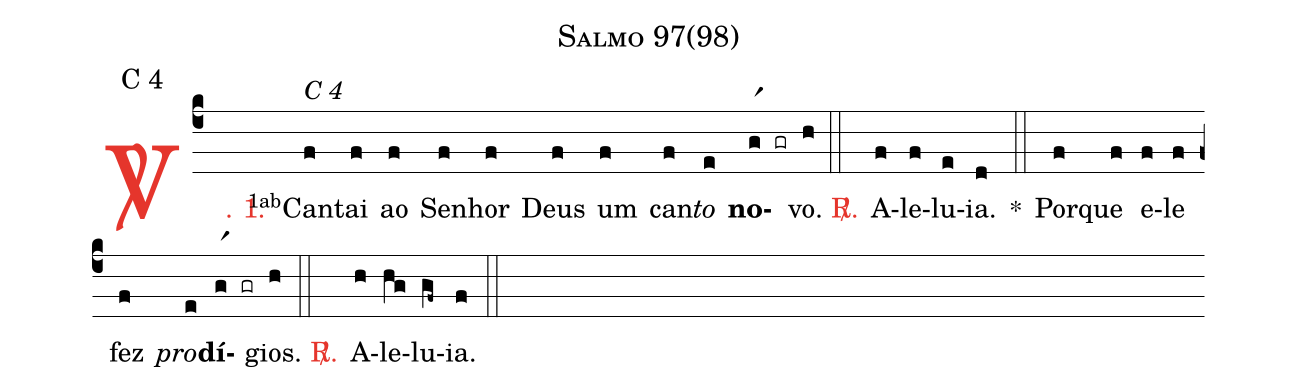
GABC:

name: Salmo 97(98);
mode: C 4;
%%
(c4)

<c><sp>V/</sp>. 1.</c>() <v>\VSup{1ab}</v>Can(f[alt:C 4])tai(f) ao(f) Se(f)nhor(f) Deus(f) um(f) can(f)<i>to</i>(e) <b>no</b>(gr1 gr)vo.(h) (::)

<nlba><c><sp>R/</sp>.</c>() A</nlba>(f)le(f)lu(e)ia.(d) *(::)

Por(f)que(f) e(f)le(f) fez(f) <i>pro</i>(e)<b>dí</b>(gr1 gr)gios.(h) (::)

<nlba><c><sp>R/</sp>.</c>() A</nlba>(h)le(hg)lu(gf~)ia.(f) (::)
